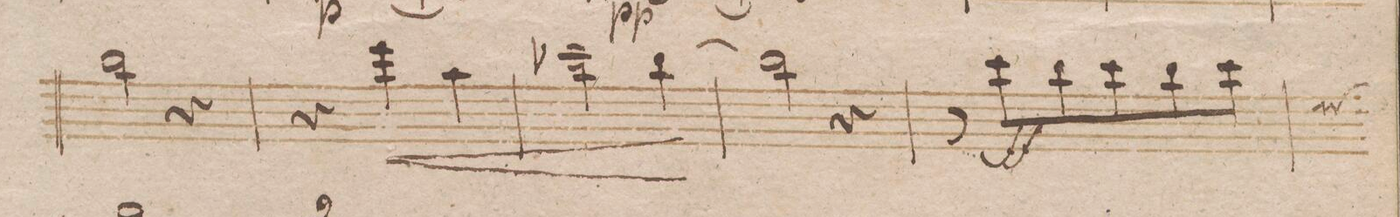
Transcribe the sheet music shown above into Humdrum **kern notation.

**kern	**dynam
*I"Fagotto 1mo	*
*clefF4	*
*k[b-]	*
*met(c|)	*
*M3/4	*
2d\	.
4r	.
=160	=160
4r	.
4g\	<
4c\	.
=161	=161
2e-X\	.
[4d\	.
.	[
=162	=162
2d\]	.
4r	.
=163	=163
8r	.
8e\L	ff
8d\	.
8e\	.
8d\	.
8e\J	.
*custos:G	*
=164	=164
*-	*-
